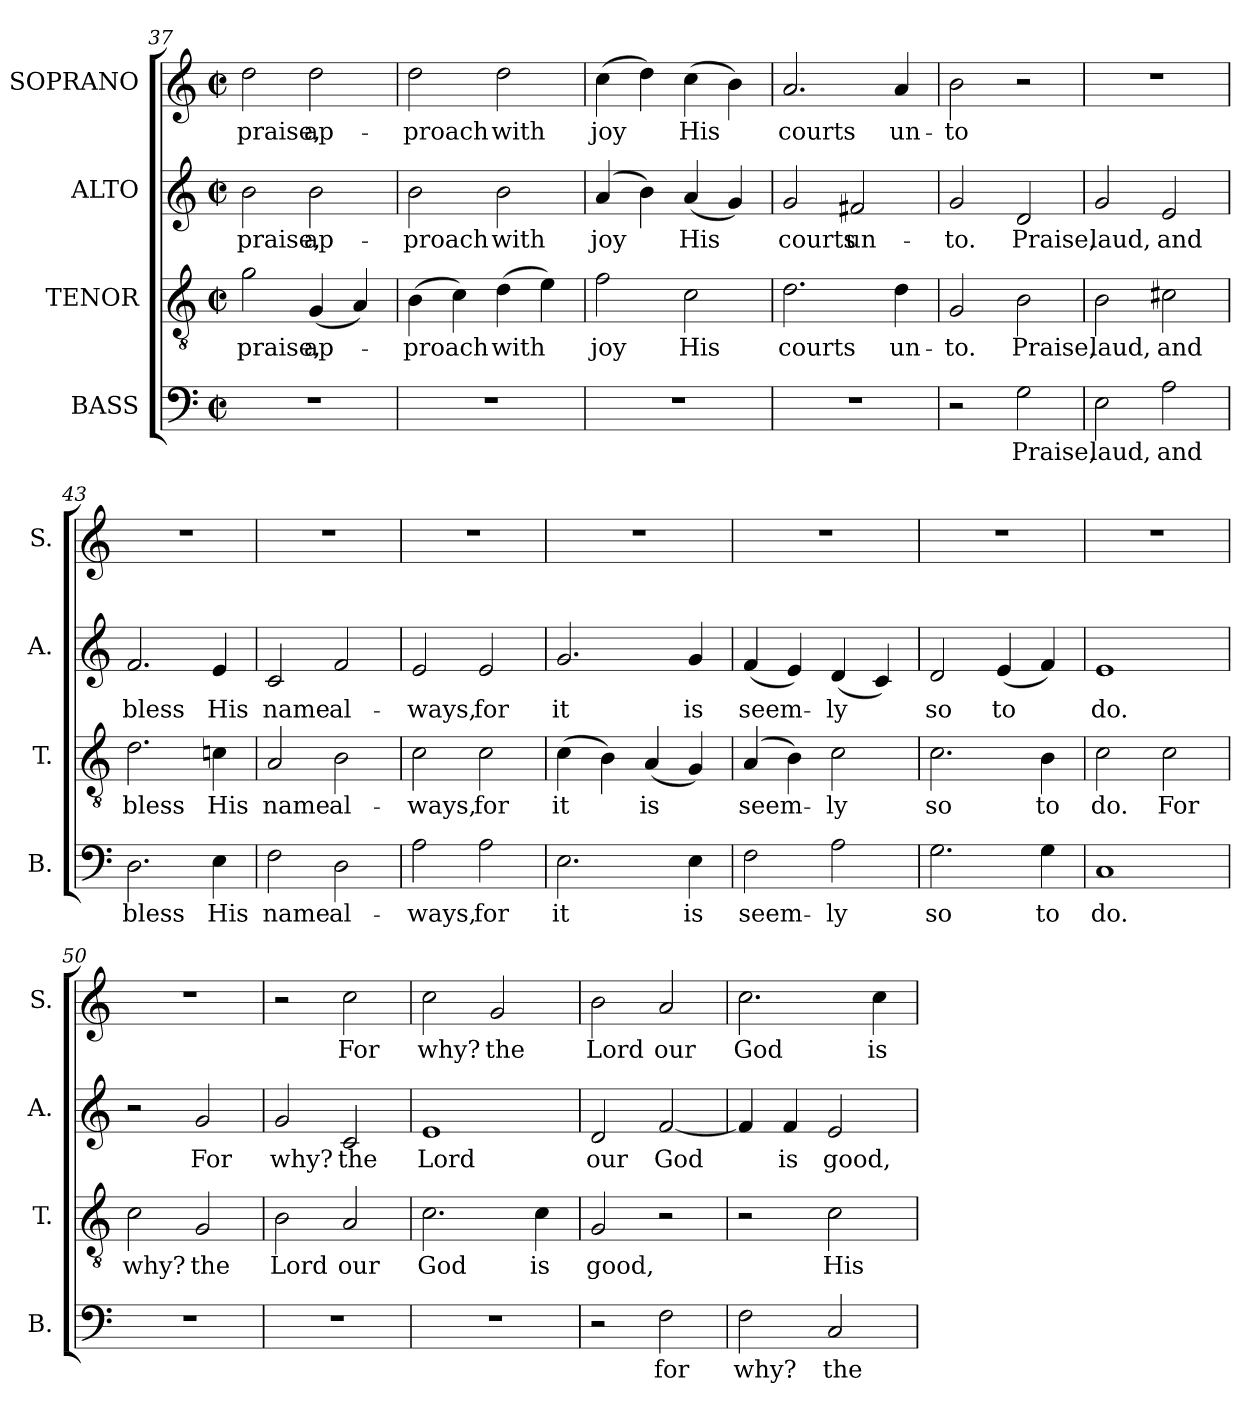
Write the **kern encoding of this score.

**kern	**text	**kern	**text	**kern	**text	**kern	**text
*part4	*part4	*part3	*part3	*part2	*part2	*part1	*part1
*staff4	*staff4	*staff3	*staff3	*staff2	*staff2	*staff1	*staff1
*I"BASS	*	*I"TENOR	*	*I"ALTO	*	*I"SOPRANO	*
*I'B.	*	*I'T.	*	*I'A.	*	*I'S.	*
*clefF4	*	*clefGv2	*	*clefG2	*	*clefG2	*
*	*	*ITrd7c12	*	*	*	*	*
*k[]	*	*k[]	*	*k[]	*	*k[]	*
*C:	*	*C:	*	*C:	*	*C:	*
*M2/2	*	*M2/2	*	*M2/2	*	*M2/2	*
*met(c|)	*	*met(c|)	*	*met(c|)	*	*met(c|)	*
=37	=37	=37	=37	=37	=37	=37	=37
!	!	!	!LO:LY:b	!	!LO:LY:b	!	!LO:LY:b
1r	.	2G\	praise,	2b\	praise,	2dd\	praise,
!	!	!	!LO:LY:b	!	!LO:LY:b	!	!LO:LY:b
.	.	(<4GG/	ap-	2b\	ap-	2dd\	ap-
.	.	4AA/)	.	.	.	.	.
=38	=38	=38	=38	=38	=38	=38	=38
!	!	!	!LO:LY:b	!	!LO:LY:b	!	!LO:LY:b
1r	.	(>4BB\	-proach	2b\	-proach	2dd\	-proach
.	.	4C\)	.	.	.	.	.
!	!	!	!LO:LY:b	!	!LO:LY:b	!	!LO:LY:b
.	.	(>4D\	with	2b\	with	2dd\	with
.	.	4E\)	.	.	.	.	.
=39	=39	=39	=39	=39	=39	=39	=39
!	!	!	!LO:LY:b	!	!LO:LY:b	!	!LO:LY:b
1r	.	2F\	joy	(<4a/	joy	(>4cc\	joy
.	.	.	.	4b\)	.	4dd\)	.
!	!	!	!LO:LY:b	!	!LO:LY:b	!	!LO:LY:b
.	.	2C\	His	(<4a/	His	(>4cc\	His
.	.	.	.	4g/)	.	4b\)	.
=40	=40	=40	=40	=40	=40	=40	=40
!	!	!	!LO:LY:b	!	!LO:LY:b	!	!LO:LY:b
1r	.	2.D\	courts	2g/	courts	2.a/	courts
!	!	!	!	!	!LO:LY:b	!	!
.	.	.	.	2f#X/	un-	.	.
!	!	!	!LO:LY:b	!	!	!	!LO:LY:b
.	.	4D\	un-	.	.	4a/	un-
=41	=41	=41	=41	=41	=41	=41	=41
!	!	!	!LO:LY:b	!	!LO:LY:b	!	!LO:LY:b
2r	.	2GG/	-to.	2g/	-to.	2b\	-to
!	!LO:LY:b	!	!LO:LY:b	!	!LO:LY:b	!	!
2G\	Praise,	2BB\	Praise,	2d/	Praise,	2r	.
!!LO:LB:g=z
=42	=42	=42	=42	=42	=42	=42	=42
!	!LO:LY:b	!	!LO:LY:b	!	!LO:LY:b	!	!
2E\	laud,	2BB\	laud,	2g/	laud,	1r	.
!	!LO:LY:b	!	!LO:LY:b	!	!LO:LY:b	!	!
2A\	and	2C#X\	and	2e/	and	.	.
=43	=43	=43	=43	=43	=43	=43	=43
!	!LO:LY:b	!	!LO:LY:b	!	!LO:LY:b	!	!
2.D\	bless	2.D\	bless	2.f/	bless	1r	.
!	!LO:LY:b	!	!LO:LY:b	!	!LO:LY:b	!	!
4E\	His	4Cn\	His	4e/	His	.	.
=44	=44	=44	=44	=44	=44	=44	=44
!	!LO:LY:b	!	!LO:LY:b	!	!LO:LY:b	!	!
2F\	name	2AA/	name	2c/	name	1r	.
!	!LO:LY:b	!	!LO:LY:b	!	!LO:LY:b	!	!
2D\	al-	2BB\	al-	2f/	al-	.	.
=45	=45	=45	=45	=45	=45	=45	=45
!	!LO:LY:b	!	!LO:LY:b	!	!LO:LY:b	!	!
2A\	-ways,	2C\	-ways,	2e/	-ways,	1r	.
!	!LO:LY:b	!	!LO:LY:b	!	!LO:LY:b	!	!
2A\	for	2C\	for	2e/	for	.	.
=46	=46	=46	=46	=46	=46	=46	=46
!	!LO:LY:b	!	!LO:LY:b	!	!LO:LY:b	!	!
2.E\	it	(>4C\	it	2.g/	it	1r	.
.	.	4BB\)	.	.	.	.	.
!	!	!	!LO:LY:b	!	!	!	!
.	.	(<4AA/	is	.	.	.	.
!	!LO:LY:b	!	!	!	!LO:LY:b	!	!
4E\	is	4GG/)	.	4g/	is	.	.
=47	=47	=47	=47	=47	=47	=47	=47
!	!LO:LY:b	!	!LO:LY:b	!	!LO:LY:b	!	!
2F\	seem-	(<4AA/	seem-	(<4f/	seem-	1r	.
.	.	4BB\)	.	4e/)	.	.	.
!	!LO:LY:b	!	!LO:LY:b	!	!LO:LY:b	!	!
2A\	-ly	2C\	-ly	(<4d/	-ly	.	.
.	.	.	.	4c/)	.	.	.
!!LO:LB:g=z
=48	=48	=48	=48	=48	=48	=48	=48
!	!LO:LY:b	!	!LO:LY:b	!	!LO:LY:b	!	!
2.G\	so	2.C\	so	2d/	so	1r	.
!	!	!	!	!	!LO:LY:b	!	!
.	.	.	.	(<4e/	to	.	.
!	!LO:LY:b	!	!LO:LY:b	!	!	!	!
4G\	to	4BB\	to	4f/)	.	.	.
=49	=49	=49	=49	=49	=49	=49	=49
!	!LO:LY:b	!	!LO:LY:b	!	!LO:LY:b	!	!
1C	do.	2C\	do.	1e	do.	1r	.
!	!	!	!LO:LY:b	!	!	!	!
.	.	2C\	For	.	.	.	.
=50	=50	=50	=50	=50	=50	=50	=50
!	!	!	!LO:LY:b	!	!	!	!
1r	.	2C\	why?	2r	.	1r	.
!	!	!	!LO:LY:b	!	!LO:LY:b	!	!
.	.	2GG/	the	2g/	For	.	.
=51	=51	=51	=51	=51	=51	=51	=51
!	!	!	!LO:LY:b	!	!LO:LY:b	!	!
1r	.	2BB\	Lord	2g/	why?	2r	.
!	!	!	!LO:LY:b	!	!LO:LY:b	!	!LO:LY:b
.	.	2AA/	our	2c/	the	2cc\	For
=52	=52	=52	=52	=52	=52	=52	=52
!	!	!	!LO:LY:b	!	!LO:LY:b	!	!LO:LY:b
1r	.	2.C\	God	1e	Lord	2cc\	why?
!	!	!	!	!	!	!	!LO:LY:b
.	.	.	.	.	.	2g/	the
!	!	!	!LO:LY:b	!	!	!	!
.	.	4C\	is	.	.	.	.
=53	=53	=53	=53	=53	=53	=53	=53
!	!	!	!LO:LY:b	!	!LO:LY:b	!	!LO:LY:b
2r	.	2GG/	good,	2d/	our	2b\	Lord
!	!LO:LY:b	!	!	!	!LO:LY:b	!	!LO:LY:b
2F\	for	2r	.	[<2f/	God	2a/	our
!!LO:PB:g=z
=54	=54	=54	=54	=54	=54	=54	=54
!	!LO:LY:b	!	!	!	!	!	!LO:LY:b
2F\	why?	2r	.	4f/]	.	2.cc\	God
!	!	!	!	!	!LO:LY:b	!	!
.	.	.	.	4f/	is	.	.
!	!LO:LY:b	!	!LO:LY:b	!	!LO:LY:b	!	!
2C/	the	2C\	His	2e/	good,	.	.
!	!	!	!	!	!	!	!LO:LY:b
.	.	.	.	.	.	4cc\	is
=	=	=	=	=	=	=	=
*-	*-	*-	*-	*-	*-	*-	*-
